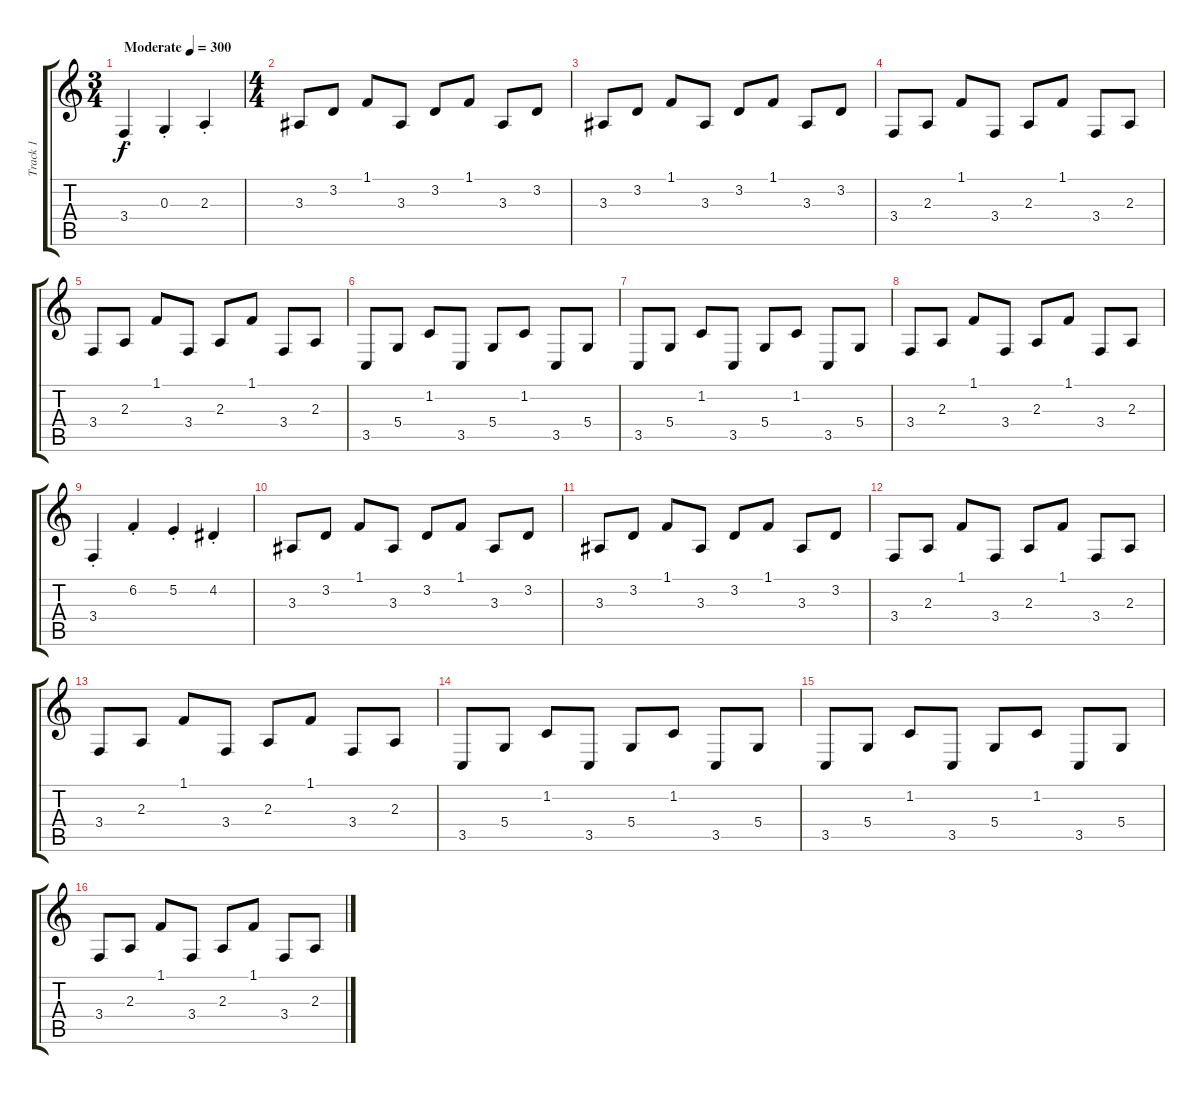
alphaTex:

\track ("Track 1" "Track 1") {instrument vibraphone}
\staff {score tabs}
\tuning (E4 B3 G3 D3 A2 E2) {hide}
\ts (3 4)
\tempo (300 "Moderate")
\clef g2
\ks c
3.4{st}.4{dy f instrument vibraphone} 0.3{st}.4 2.3{st}.4 |
\ts (4 4)
3.3.8 3.2.8 1.1.8 3.3.8 3.2.8 1.1.8 3.3.8 3.2.8 |
3.3.8 3.2.8 1.1.8 3.3.8 3.2.8 1.1.8 3.3.8 3.2.8 |
3.4.8 2.3.8 1.1.8 3.4.8 2.3.8 1.1.8 3.4.8 2.3.8 |
3.4.8 2.3.8 1.1.8 3.4.8 2.3.8 1.1.8 3.4.8 2.3.8 |
3.5.8 5.4.8 1.2.8 3.5.8 5.4.8 1.2.8 3.5.8 5.4.8 |
3.5.8 5.4.8 1.2.8 3.5.8 5.4.8 1.2.8 3.5.8 5.4.8 |
3.4.8 2.3.8 1.1.8 3.4.8 2.3.8 1.1.8 3.4.8 2.3.8 |
3.4{st}.4 6.2{st}.4 5.2{st}.4 4.2{st}.4 |
3.3.8 3.2.8 1.1.8 3.3.8 3.2.8 1.1.8 3.3.8 3.2.8 |
3.3.8 3.2.8 1.1.8 3.3.8 3.2.8 1.1.8 3.3.8 3.2.8 |
3.4.8 2.3.8 1.1.8 3.4.8 2.3.8 1.1.8 3.4.8 2.3.8 |
3.4.8 2.3.8 1.1.8 3.4.8 2.3.8 1.1.8 3.4.8 2.3.8 |
3.5.8 5.4.8 1.2.8 3.5.8 5.4.8 1.2.8 3.5.8 5.4.8 |
3.5.8 5.4.8 1.2.8 3.5.8 5.4.8 1.2.8 3.5.8 5.4.8 |
3.4.8 2.3.8 1.1.8 3.4.8 2.3.8 1.1.8 3.4.8 2.3.8
